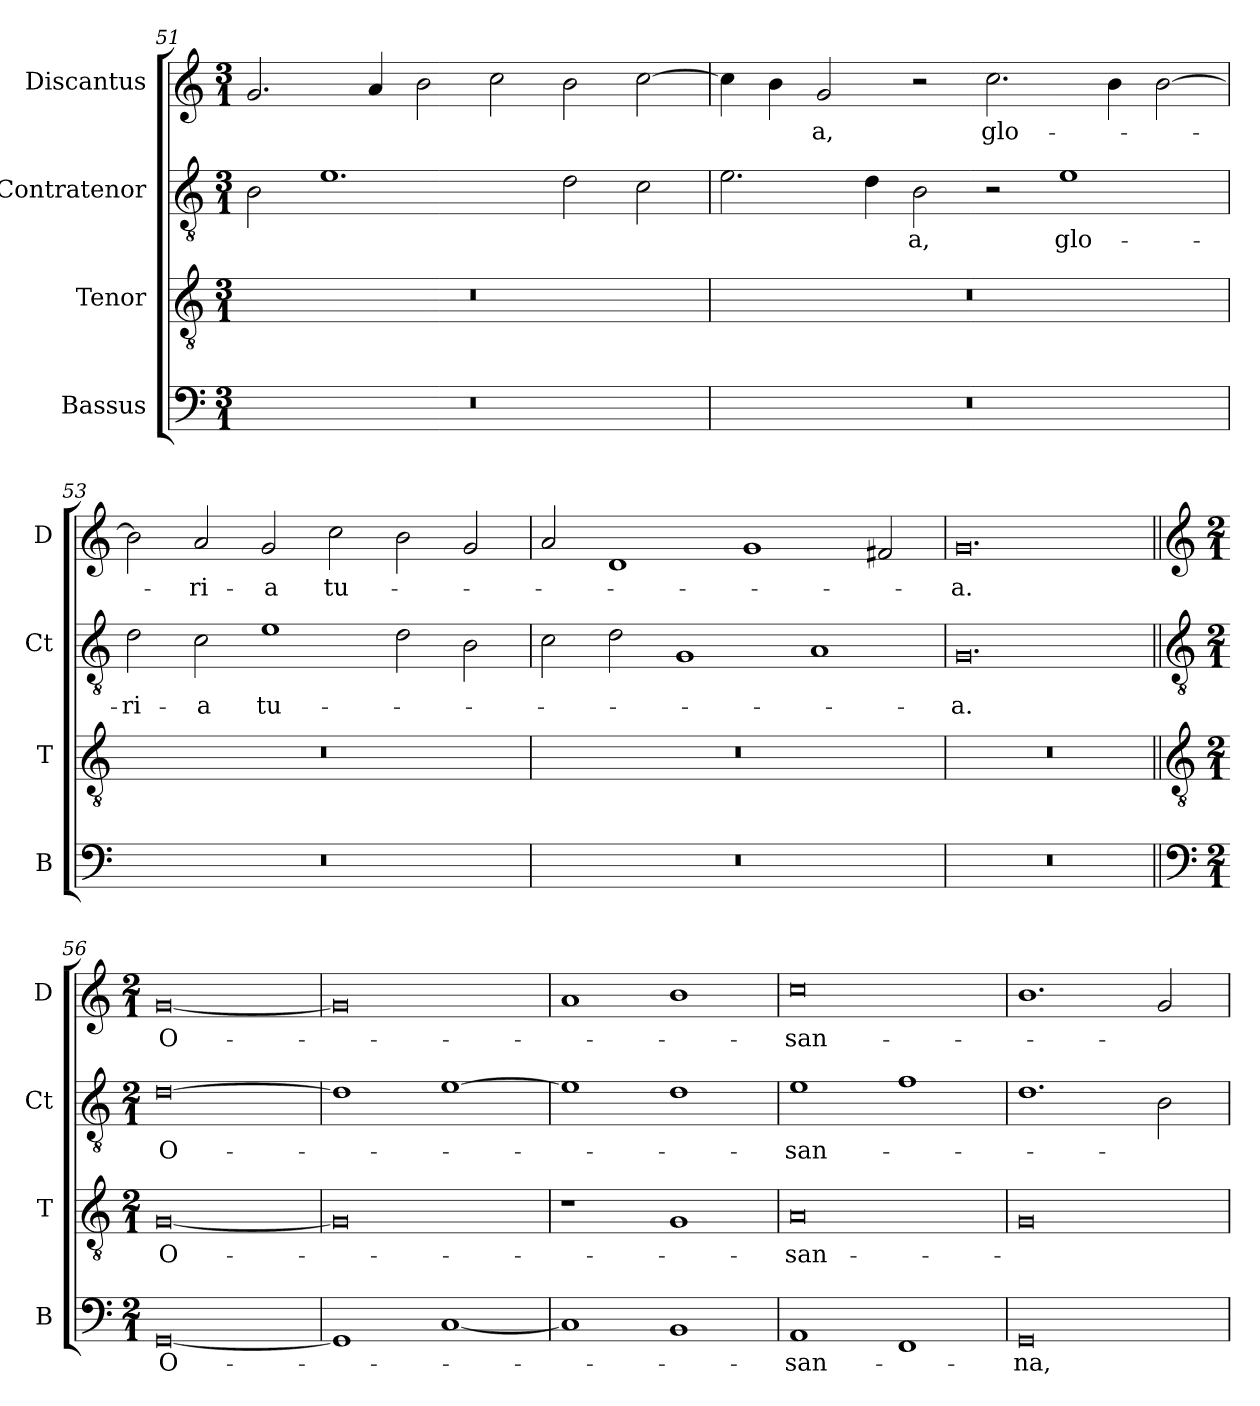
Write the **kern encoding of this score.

**kern	**text	**kern	**text	**kern	**text	**kern	**text
*part4	*part4	*part3	*part3	*part2	*part2	*part1	*part1
*staff4	*staff4	*staff3	*staff3	*staff2	*staff2	*staff1	*staff1
*I"Bassus	*	*I"Tenor	*	*I"Contratenor	*	*I"Discantus	*
*I'B	*	*I'T	*	*I'Ct	*	*I'D	*
*clefF4	*	*clefGv2	*	*clefGv2	*	*clefG2	*
*k[]	*	*k[]	*	*k[]	*	*k[]	*
*M3/1	*	*M3/1	*	*M3/1	*	*M3/1	*
=51	=51	=51	=51	=51	=51	=51	=51
0.r	.	0.r	.	2B\	.	2.g/	.
.	.	.	.	1.e	.	.	.
.	.	.	.	.	.	4a/	.
.	.	.	.	.	.	2b\	.
.	.	.	.	.	.	2cc\	.
.	.	.	.	2d\	.	2b\	.
.	.	.	.	2c\	.	[2cc\	.
=52	=52	=52	=52	=52	=52	=52	=52
0.r	.	0.r	.	2.e\	.	4cc\]	.
.	.	.	.	.	.	4b\	.
.	.	.	.	.	.	2g/	-a,
.	.	.	.	4d\	.	.	.
.	.	.	.	2B\	-a,	2r	.
.	.	.	.	2r	.	2.cc\	glo-
.	.	.	.	1e	glo-	.	.
.	.	.	.	.	.	4b\	.
.	.	.	.	.	.	[2b\	.
=53	=53	=53	=53	=53	=53	=53	=53
0.r	.	0.r	.	2d\	-ri-	2b\]	.
.	.	.	.	2c\	-a	2a/	-ri-
.	.	.	.	1e	tu-	2g/	-a
.	.	.	.	.	.	2cc\	tu-
.	.	.	.	2d\	.	2b\	.
.	.	.	.	2B\	.	2g/	.
=54	=54	=54	=54	=54	=54	=54	=54
0.r	.	0.r	.	2c\	.	2a/	.
.	.	.	.	2d\	.	1d	.
.	.	.	.	1G	.	.	.
.	.	.	.	.	.	1g	.
.	.	.	.	1A	.	.	.
.	.	.	.	.	.	2f#X/	.
=55	=55	=55	=55	=55	=55	=55	=55
0.r	.	0.r	.	0.G	-a.	0.g	-a.
!!LO:LB:g=z
=56||	=56||	=56||	=56||	=56||	=56||	=56||	=56||
*clefF4	*	*clefGv2	*	*clefGv2	*	*clefG2	*
*k[]	*	*k[]	*	*k[]	*	*k[]	*
*M2/1	*	*M2/1	*	*M2/1	*	*M2/1	*
[0GG	O-	[0G	O-	[0d	O-	[0g	O-
=57	=57	=57	=57	=57	=57	=57	=57
1GG]	.	0G]	.	1d]	.	0g]	.
[1C	.	.	.	[1e	.	.	.
=58	=58	=58	=58	=58	=58	=58	=58
1C]	.	1r	.	1e]	.	1a	.
1BB	.	1G	.	1d	.	1b	.
=59	=59	=59	=59	=59	=59	=59	=59
1AA	-san-	0A	-san-	1e	-san-	0cc	-san-
1FF	.	.	.	1f	.	.	.
=60	=60	=60	=60	=60	=60	=60	=60
0GG	-na,	0G	.	1.d	.	1.b	.
.	.	.	.	2B\	.	2g/	.
=	=	=	=	=	=	=	=
*-	*-	*-	*-	*-	*-	*-	*-
